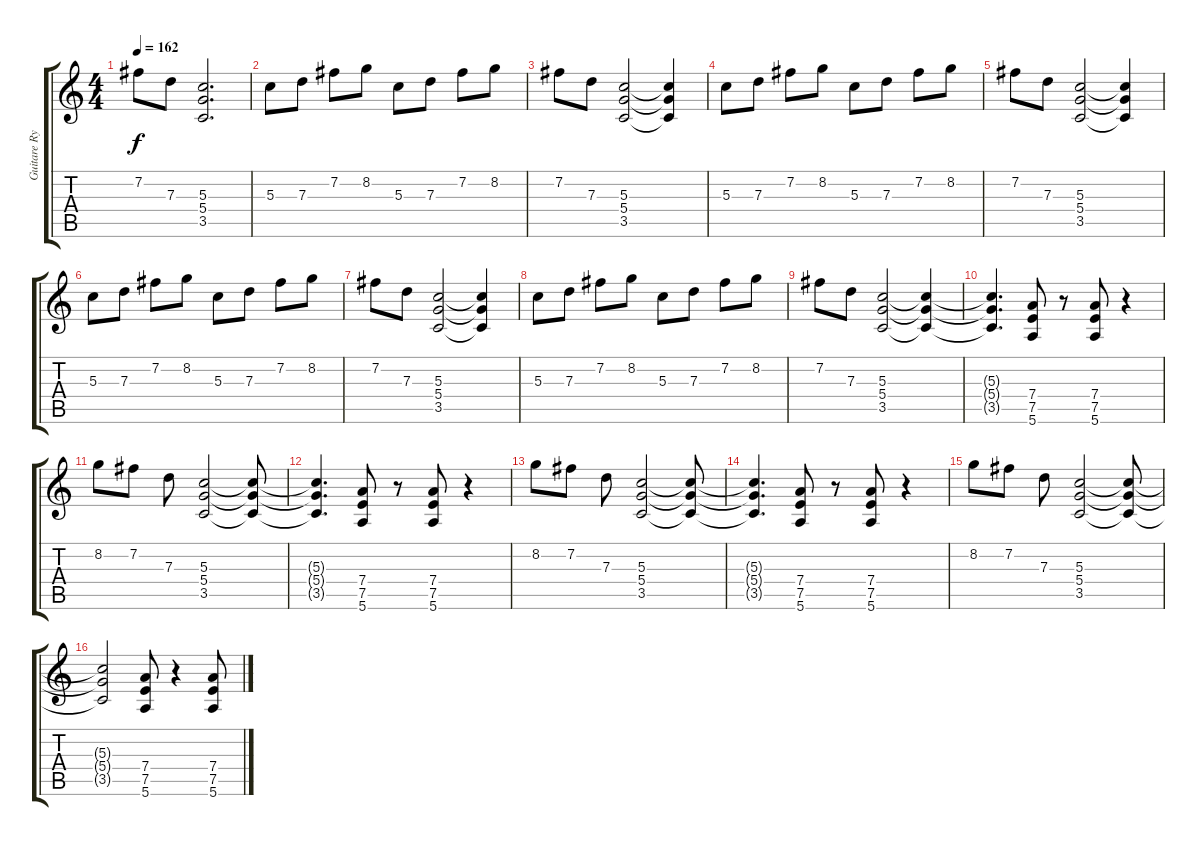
\track ("Guitare Rythm." "Guitare Ry") {instrument overdrivenguitar}
\staff {score tabs}
\tuning (E4 B3 G3 D3 A2 E2) {hide}
\ts (4 4)
\tempo 162
\clef g2
\ks c
7.2.8{dy f} 7.3.8 (5.3 5.4 3.5).2{d} |
5.3.8 7.3.8 7.2.8 8.2.8 5.3.8 7.3.8 7.2.8 8.2.8 |
7.2.8 7.3.8 (5.3 5.4 3.5).2 (5.3{t} 5.4{t} 3.5{t}).4 |
5.3.8 7.3.8 7.2.8 8.2.8 5.3.8 7.3.8 7.2.8 8.2.8 |
7.2.8 7.3.8 (5.3 5.4 3.5).2 (5.3{t} 5.4{t} 3.5{t}).4 |
5.3.8 7.3.8 7.2.8 8.2.8 5.3.8 7.3.8 7.2.8 8.2.8 |
7.2.8 7.3.8 (5.3 5.4 3.5).2 (5.3{t} 5.4{t} 3.5{t}).4 |
5.3.8 7.3.8 7.2.8 8.2.8 5.3.8 7.3.8 7.2.8 8.2.8 |
7.2.8 7.3.8 (5.3 5.4 3.5).2 (5.3{t} 5.4{t} 3.5{t}).4 |
(5.3{t} 5.4{t} 3.5{t}).4{d} (7.4 7.5 5.6).8 r.8 (7.4 7.5 5.6).8 r.4 |
8.2.8 7.2.8 7.3.8 (5.3 5.4 3.5).2 (5.3{t} 5.4{t} 3.5{t}).8 |
(5.3{t} 5.4{t} 3.5{t}).4{d} (7.4 7.5 5.6).8 r.8 (7.4 7.5 5.6).8 r.4 |
8.2.8 7.2.8 7.3.8 (5.3 5.4 3.5).2 (5.3{t} 5.4{t} 3.5{t}).8 |
(5.3{t} 5.4{t} 3.5{t}).4{d} (7.4 7.5 5.6).8 r.8 (7.4 7.5 5.6).8 r.4 |
8.2.8 7.2.8 7.3.8 (5.3 5.4 3.5).2 (5.3{t} 5.4{t} 3.5{t}).8 |
(5.3{t} 5.4{t} 3.5{t}).2 (7.4 7.5 5.6).8 r.4 (7.4 7.5 5.6).8
